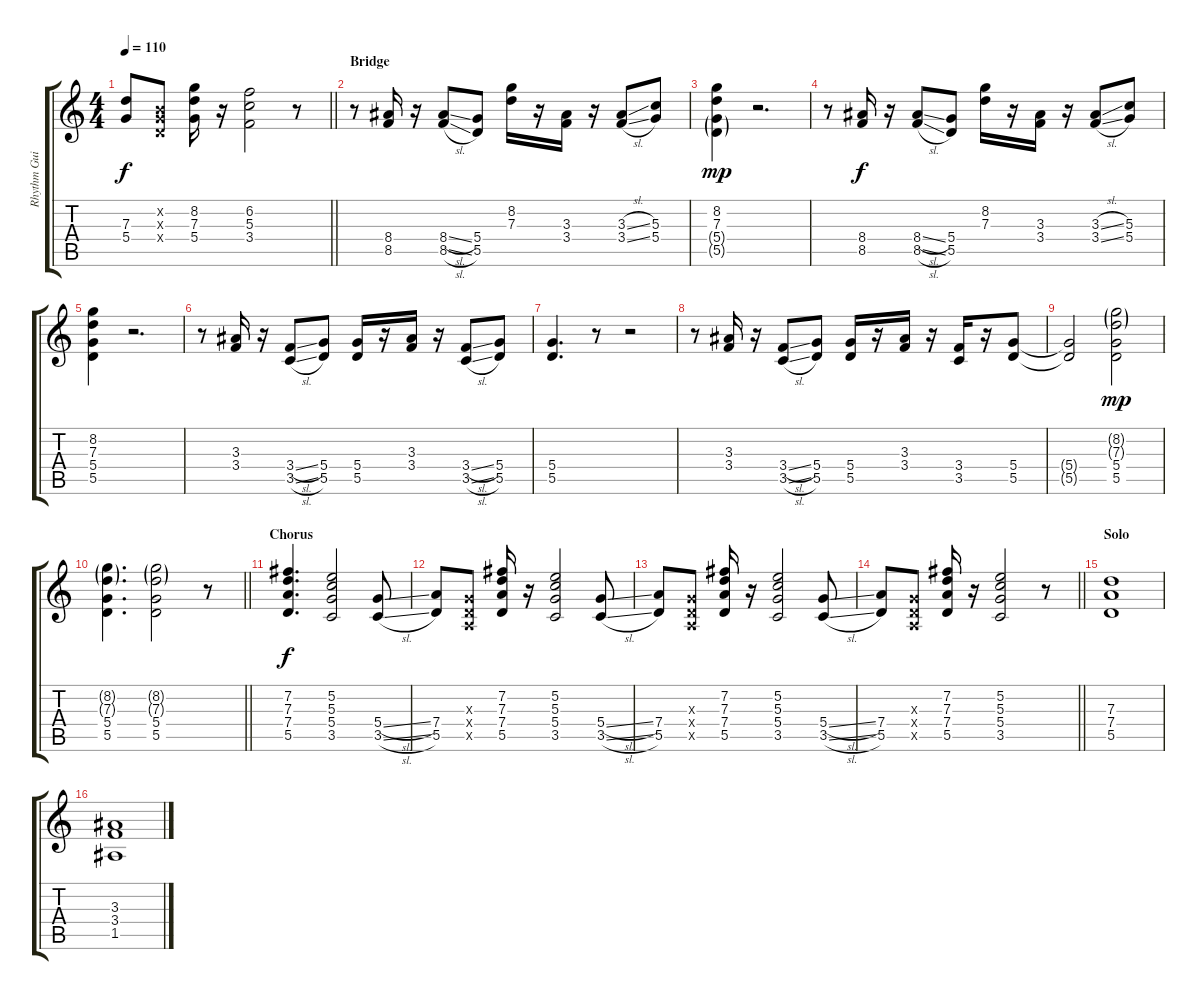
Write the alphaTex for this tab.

\track ("Rhythm Guitar" "Rhythm Gui") {instrument overdrivenguitar}
\staff {score tabs}
\tuning (E4 B3 G3 D3 A2 E2) {hide}
\ts (4 4)
\tempo 110
\clef g2
\barLineRight lightlight
\ks c
(7.3 5.4).8{dy f} (0.2{x} 0.3{x} 0.4{x}).8 (8.2 7.3 5.4).16 r.16 (6.2 5.3 3.4).2 r.8 |
\section ("" "Bridge")
r.8 (8.4 8.5).16 r.16 (8.4{sl} 8.5{sl}).8 (5.4 5.5).8 (8.2 7.3).16 r.16 (3.3 3.4).16 r.16 (3.3{sl} 3.4{sl}).8 (5.3 5.4).8 |
(8.2 7.3 5.4{g} 5.5{g}).4{dy mp} r.2{d} |
r.8 (8.4 8.5).16{dy f} r.16 (8.4{sl} 8.5{sl}).8 (5.4 5.5).8 (8.2 7.3).16 r.16 (3.3 3.4).16 r.16 (3.3{sl} 3.4{sl}).8 (5.3 5.4).8 |
(8.2 7.3 5.4 5.5).4 r.2{d} |
r.8 (3.3 3.4).16 r.16 (3.4{sl} 3.5{sl}).8 (5.4 5.5).8 (5.4 5.5).16 r.16 (3.3 3.4).16 r.16 (3.4{sl} 3.5{sl}).8 (5.4 5.5).8 |
(5.4 5.5).4{d} r.8 r.2 |
r.8 (3.3 3.4).16 r.16 (3.4{sl} 3.5{sl}).8 (5.4 5.5).8 (5.4 5.5).16 r.16 (3.3 3.4).16 r.16 (3.4 3.5).16 r.16 (5.4 5.5).8 |
(5.4{t} 5.5{t}).2 (8.2{g} 7.3{g} 5.4 5.5).2{dy mp} |
\barLineRight lightlight
(8.2{g} 7.3{g} 5.4 5.5).4{d} (8.2{g} 7.3{g} 5.4 5.5).2 r.8 |
\section ("" "Chorus")
(7.2 7.3 7.4 5.5).4{d dy f} (5.2 5.3 5.4 3.5).2 (5.4{sl} 3.5{sl}).8 |
(7.4 5.5).8 (0.3{x} 0.4{x} 0.5{x}).8 (7.2 7.3 7.4 5.5).16 r.16 (5.2 5.3 5.4 3.5).2 (5.4{sl} 3.5{sl}).8 |
(7.4 5.5).8 (0.3{x} 0.4{x} 0.5{x}).8 (7.2 7.3 7.4 5.5).16 r.16 (5.2 5.3 5.4 3.5).2 (5.4{sl} 3.5{sl}).8 |
\barLineRight lightlight
(7.4 5.5).8 (0.3{x} 0.4{x} 0.5{x}).8 (7.2 7.3 7.4 5.5).16 r.16 (5.2 5.3 5.4 3.5).2 r.8 |
\section ("" "Solo")
(7.3 7.4 5.5).1{volume 8} |
(3.3 3.4 1.5).1
